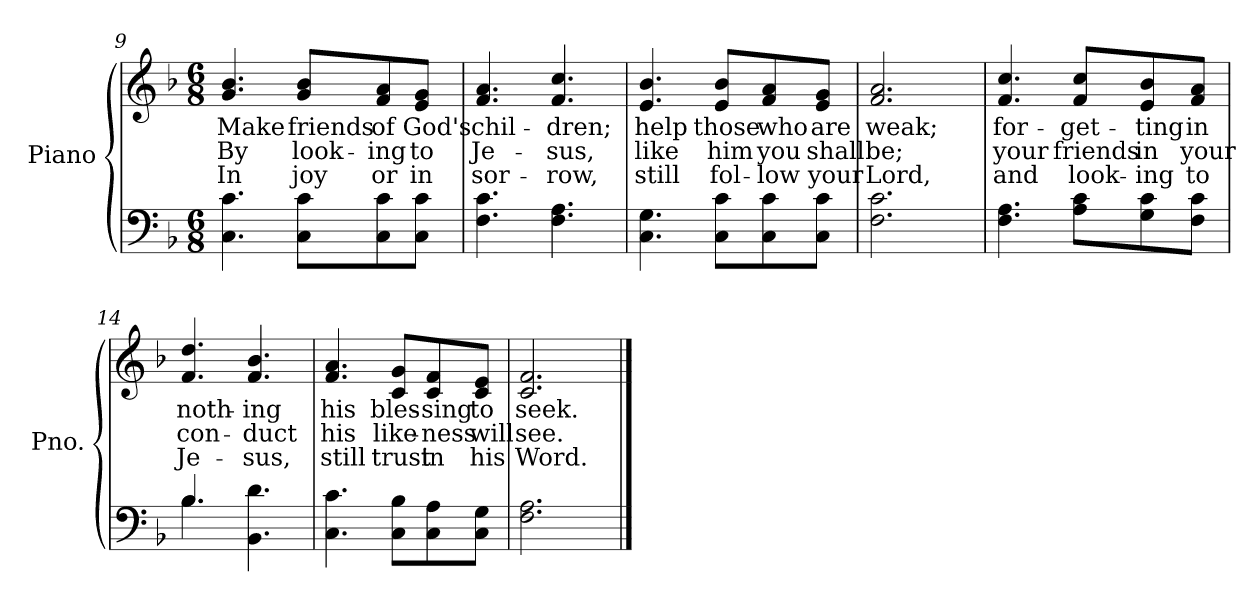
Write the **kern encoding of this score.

**kern	**kern	**text	**text	**text
*part2	*part1	*part1	*part1	*part1
*staff2	*staff1	*staff1	*staff1	*staff1
*I"Piano	*I"Piano	*	*	*
*I'Pno.	*I'Pno.	*	*	*
!!LO:LB:g=z
*clefF4	*clefG2	*	*	*
*k[b-]	*k[b-]	*	*	*
*F:	*F:	*	*	*
*M6/8	*M6/8	*	*	*
=9	=9	=9	=9	=9
!	!	!LO:LY:b:color=#000000	!LO:LY:b:color=#000000	!LO:LY:b:color=#000000
4.Ci\ 4.ci	4.gi/ 4.b-i	Make	By	In
!	!	!LO:LY:b:color=#000000	!LO:LY:b:color=#000000	!LO:LY:b:color=#000000
8Ci\ 8ci\L	8gi/ 8b-i/L	friends	look-	joy
!	!	!LO:LY:b:color=#000000	!LO:LY:b:color=#000000	!LO:LY:b:color=#000000
8Ci\ 8ci\	8fi/ 8ai/	of	-ing	or
!	!	!LO:LY:b:color=#000000	!LO:LY:b:color=#000000	!LO:LY:b:color=#000000
8Ci\ 8ci\J	8ei/ 8gi/J	God's	to	in
=10	=10	=10	=10	=10
!	!	!LO:LY:b:color=#000000	!LO:LY:b:color=#000000	!LO:LY:b:color=#000000
4.Fi\ 4.ci	4.fi/ 4.ai	chil-	Je-	sor-
!	!	!LO:LY:b:color=#000000	!LO:LY:b:color=#000000	!LO:LY:b:color=#000000
4.Fi\ 4.Ai	4.fi/ 4.cci	-dren;	-sus,	-row,
=11	=11	=11	=11	=11
!	!	!LO:LY:b:color=#000000	!LO:LY:b:color=#000000	!LO:LY:b:color=#000000
4.Ci\ 4.Gi	4.ei/ 4.b-i	help	like	still
!	!	!LO:LY:b:color=#000000	!LO:LY:b:color=#000000	!LO:LY:b:color=#000000
8Ci\ 8ci\L	8ei/ 8b-i/L	those	him	fol-
!	!	!LO:LY:b:color=#000000	!LO:LY:b:color=#000000	!LO:LY:b:color=#000000
8Ci\ 8ci\	8fi/ 8ai/	who	you	-low
!	!	!LO:LY:b:color=#000000	!LO:LY:b:color=#000000	!LO:LY:b:color=#000000
8Ci\ 8ci\J	8ei/ 8gi/J	are	shall	your
=12	=12	=12	=12	=12
!	!	!LO:LY:b:color=#000000	!LO:LY:b:color=#000000	!LO:LY:b:color=#000000
2.Fi\ 2.ci	2.fi/ 2.ai	weak;	be;	Lord,
!!LO:LB:g=z
=13	=13	=13	=13	=13
!	!	!LO:LY:b:color=#000000	!LO:LY:b:color=#000000	!LO:LY:b:color=#000000
4.Fi\ 4.Ai	4.fi/ 4.cci	for-	your	and
!	!	!LO:LY:b:color=#000000	!LO:LY:b:color=#000000	!LO:LY:b:color=#000000
8Ai\ 8ci\L	8fi/ 8cci/L	-get-	friends	look-
!	!	!LO:LY:b:color=#000000	!LO:LY:b:color=#000000	!LO:LY:b:color=#000000
8Gi\ 8ci\	8ei/ 8b-i/	-ting	in	-ing
!	!	!LO:LY:b:color=#000000	!LO:LY:b:color=#000000	!LO:LY:b:color=#000000
8Fi\ 8ci\J	8fi/ 8ai/J	in	your	to
=14	=14	=14	=14	=14
*^	*	*	*	*
!	!	!	!LO:LY:b:color=#000000	!LO:LY:b:color=#000000	!LO:LY:b:color=#000000
4.B-i/	4.B-i\	4.fi/ 4.ddi	noth-	con-	Je-
!	!	!	!LO:LY:b:color=#000000	!LO:LY:b:color=#000000	!LO:LY:b:color=#000000
4.BB-i\ 4.di	4.ryy	4.fi/ 4.b-i	-ing	-duct	-sus,
*v	*v	*	*	*	*
=15	=15	=15	=15	=15
*^	*	*	*	*
!	!	!	!LO:LY:b:color=#000000	!LO:LY:b:color=#000000	!LO:LY:b:color=#000000
*v	*v	*	*	*	*
4.Ci\ 4.ci	4.fi/ 4.ai	his	his	still
!	!	!LO:LY:b:color=#000000	!LO:LY:b:color=#000000	!LO:LY:b:color=#000000
8Ci\ 8B-i\L	8ci/ 8gi/L	bles-	like-	trust
!	!	!LO:LY:b:color=#000000	!LO:LY:b:color=#000000	!LO:LY:b:color=#000000
8Ci\ 8Ai\	8ci/ 8fi/	-sing	-ness	in
!	!	!LO:LY:b:color=#000000	!LO:LY:b:color=#000000	!LO:LY:b:color=#000000
8Ci\ 8Gi\J	8ci/ 8ei/J	to	will	his
=16	=16	=16	=16	=16
!	!	!LO:LY:b:color=#000000	!LO:LY:b:color=#000000	!LO:LY:b:color=#000000
2.Fi\ 2.Ai	2.ci/ 2.fi	seek.	see.	Word.
==	==	==	==	==
*-	*-	*-	*-	*-
